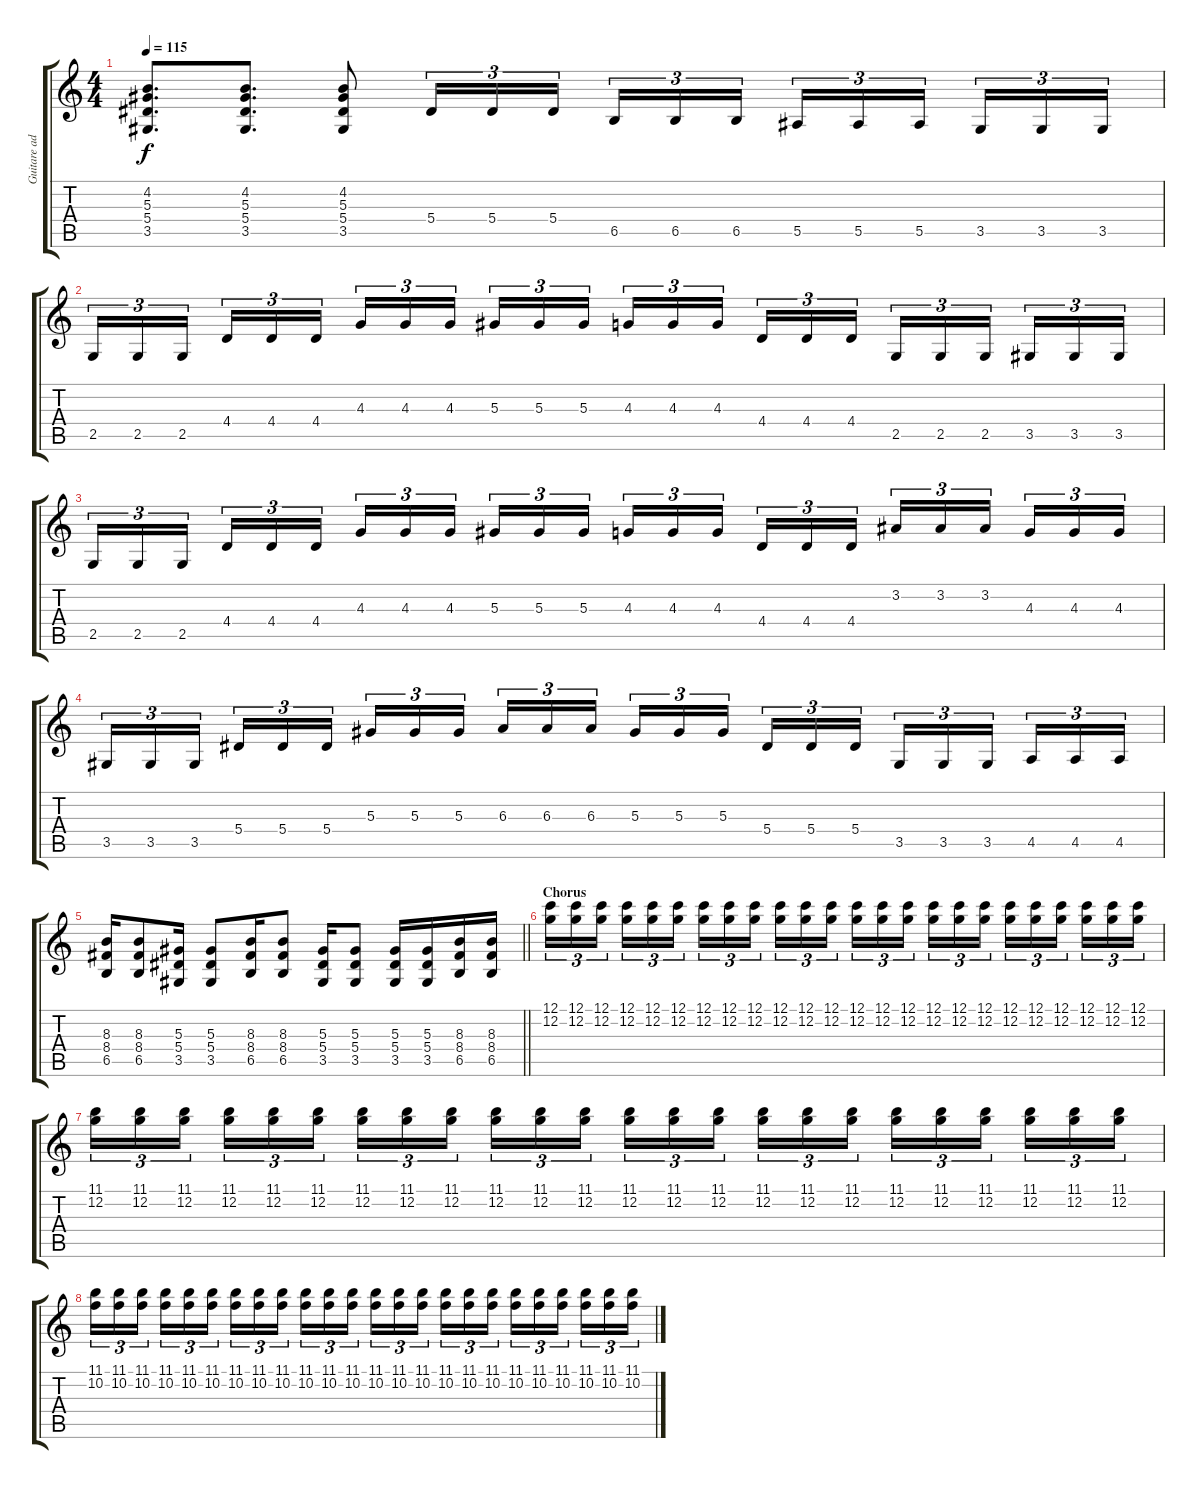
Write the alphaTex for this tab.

\track ("Guitare additionnelle" "Guitare ad") {instrument distortionguitar}
\staff {score tabs}
\tuning (C4 G3 Eb3 Bb2 F2 C2) {hide}
\ts (4 4)
\tempo 115
\clef g2
\ks c
(4.2 5.3 5.4 3.5).8{d dy f} (4.2 5.3 5.4 3.5).8{d} (4.2 5.3 5.4 3.5).8 5.4.16{tu (3 2)} 5.4.16{tu (3 2)} 5.4.16{tu (3 2) beam splitsecondary} 6.5.16{tu (3 2)} 6.5.16{tu (3 2)} 6.5.16{tu (3 2)} 5.5.16{tu (3 2)} 5.5.16{tu (3 2)} 5.5.16{tu (3 2) beam splitsecondary} 3.5.16{tu (3 2)} 3.5.16{tu (3 2)} 3.5.16{tu (3 2)} |
2.5.16{tu (3 2)} 2.5.16{tu (3 2)} 2.5.16{tu (3 2) beam splitsecondary} 4.4.16{tu (3 2)} 4.4.16{tu (3 2)} 4.4.16{tu (3 2)} 4.3.16{tu (3 2)} 4.3.16{tu (3 2)} 4.3.16{tu (3 2) beam splitsecondary} 5.3.16{tu (3 2)} 5.3.16{tu (3 2)} 5.3.16{tu (3 2)} 4.3.16{tu (3 2)} 4.3.16{tu (3 2)} 4.3.16{tu (3 2) beam splitsecondary} 4.4.16{tu (3 2)} 4.4.16{tu (3 2)} 4.4.16{tu (3 2)} 2.5.16{tu (3 2)} 2.5.16{tu (3 2)} 2.5.16{tu (3 2) beam splitsecondary} 3.5.16{tu (3 2)} 3.5.16{tu (3 2)} 3.5.16{tu (3 2)} |
2.5.16{tu (3 2)} 2.5.16{tu (3 2)} 2.5.16{tu (3 2) beam splitsecondary} 4.4.16{tu (3 2)} 4.4.16{tu (3 2)} 4.4.16{tu (3 2)} 4.3.16{tu (3 2)} 4.3.16{tu (3 2)} 4.3.16{tu (3 2) beam splitsecondary} 5.3.16{tu (3 2)} 5.3.16{tu (3 2)} 5.3.16{tu (3 2)} 4.3.16{tu (3 2)} 4.3.16{tu (3 2)} 4.3.16{tu (3 2) beam splitsecondary} 4.4.16{tu (3 2)} 4.4.16{tu (3 2)} 4.4.16{tu (3 2)} 3.2.16{tu (3 2)} 3.2.16{tu (3 2)} 3.2.16{tu (3 2) beam splitsecondary} 4.3.16{tu (3 2)} 4.3.16{tu (3 2)} 4.3.16{tu (3 2)} |
3.5.16{tu (3 2)} 3.5.16{tu (3 2)} 3.5.16{tu (3 2) beam splitsecondary} 5.4.16{tu (3 2)} 5.4.16{tu (3 2)} 5.4.16{tu (3 2)} 5.3.16{tu (3 2)} 5.3.16{tu (3 2)} 5.3.16{tu (3 2) beam splitsecondary} 6.3.16{tu (3 2)} 6.3.16{tu (3 2)} 6.3.16{tu (3 2)} 5.3.16{tu (3 2)} 5.3.16{tu (3 2)} 5.3.16{tu (3 2) beam splitsecondary} 5.4.16{tu (3 2)} 5.4.16{tu (3 2)} 5.4.16{tu (3 2)} 3.5.16{tu (3 2)} 3.5.16{tu (3 2)} 3.5.16{tu (3 2) beam splitsecondary} 4.5.16{tu (3 2)} 4.5.16{tu (3 2)} 4.5.16{tu (3 2)} |
\barLineRight lightlight
(8.3 8.4 6.5).16 (8.3 8.4 6.5).8 (5.3 5.4 3.5).16 (5.3 5.4 3.5).8 (8.3 8.4 6.5).16 (8.3 8.4 6.5).8 (5.3 5.4 3.5).16 (5.3 5.4 3.5).8 (5.3 5.4 3.5).16 (5.3 5.4 3.5).16 (8.3 8.4 6.5).16 (8.3 8.4 6.5).16 |
\section ("" "Chorus")
(12.1 12.2).16{tu (3 2)} (12.1 12.2).16{tu (3 2)} (12.1 12.2).16{tu (3 2) beam splitsecondary} (12.1 12.2).16{tu (3 2)} (12.1 12.2).16{tu (3 2)} (12.1 12.2).16{tu (3 2)} (12.1 12.2).16{tu (3 2)} (12.1 12.2).16{tu (3 2)} (12.1 12.2).16{tu (3 2) beam splitsecondary} (12.1 12.2).16{tu (3 2)} (12.1 12.2).16{tu (3 2)} (12.1 12.2).16{tu (3 2)} (12.1 12.2).16{tu (3 2)} (12.1 12.2).16{tu (3 2)} (12.1 12.2).16{tu (3 2) beam splitsecondary} (12.1 12.2).16{tu (3 2)} (12.1 12.2).16{tu (3 2)} (12.1 12.2).16{tu (3 2)} (12.1 12.2).16{tu (3 2)} (12.1 12.2).16{tu (3 2)} (12.1 12.2).16{tu (3 2) beam splitsecondary} (12.1 12.2).16{tu (3 2)} (12.1 12.2).16{tu (3 2)} (12.1 12.2).16{tu (3 2)} |
(11.1 12.2).16{tu (3 2)} (11.1 12.2).16{tu (3 2)} (11.1 12.2).16{tu (3 2) beam splitsecondary} (11.1 12.2).16{tu (3 2)} (11.1 12.2).16{tu (3 2)} (11.1 12.2).16{tu (3 2)} (11.1 12.2).16{tu (3 2)} (11.1 12.2).16{tu (3 2)} (11.1 12.2).16{tu (3 2) beam splitsecondary} (11.1 12.2).16{tu (3 2)} (11.1 12.2).16{tu (3 2)} (11.1 12.2).16{tu (3 2)} (11.1 12.2).16{tu (3 2)} (11.1 12.2).16{tu (3 2)} (11.1 12.2).16{tu (3 2) beam splitsecondary} (11.1 12.2).16{tu (3 2)} (11.1 12.2).16{tu (3 2)} (11.1 12.2).16{tu (3 2)} (11.1 12.2).16{tu (3 2)} (11.1 12.2).16{tu (3 2)} (11.1 12.2).16{tu (3 2) beam splitsecondary} (11.1 12.2).16{tu (3 2)} (11.1 12.2).16{tu (3 2)} (11.1 12.2).16{tu (3 2)} |
(11.1 10.2).16{tu (3 2)} (11.1 10.2).16{tu (3 2)} (11.1 10.2).16{tu (3 2) beam splitsecondary} (11.1 10.2).16{tu (3 2)} (11.1 10.2).16{tu (3 2)} (11.1 10.2).16{tu (3 2)} (11.1 10.2).16{tu (3 2)} (11.1 10.2).16{tu (3 2)} (11.1 10.2).16{tu (3 2) beam splitsecondary} (11.1 10.2).16{tu (3 2)} (11.1 10.2).16{tu (3 2)} (11.1 10.2).16{tu (3 2)} (11.1 10.2).16{tu (3 2)} (11.1 10.2).16{tu (3 2)} (11.1 10.2).16{tu (3 2) beam splitsecondary} (11.1 10.2).16{tu (3 2)} (11.1 10.2).16{tu (3 2)} (11.1 10.2).16{tu (3 2)} (11.1 10.2).16{tu (3 2)} (11.1 10.2).16{tu (3 2)} (11.1 10.2).16{tu (3 2) beam splitsecondary} (11.1 10.2).16{tu (3 2)} (11.1 10.2).16{tu (3 2)} (11.1 10.2).16{tu (3 2)}
